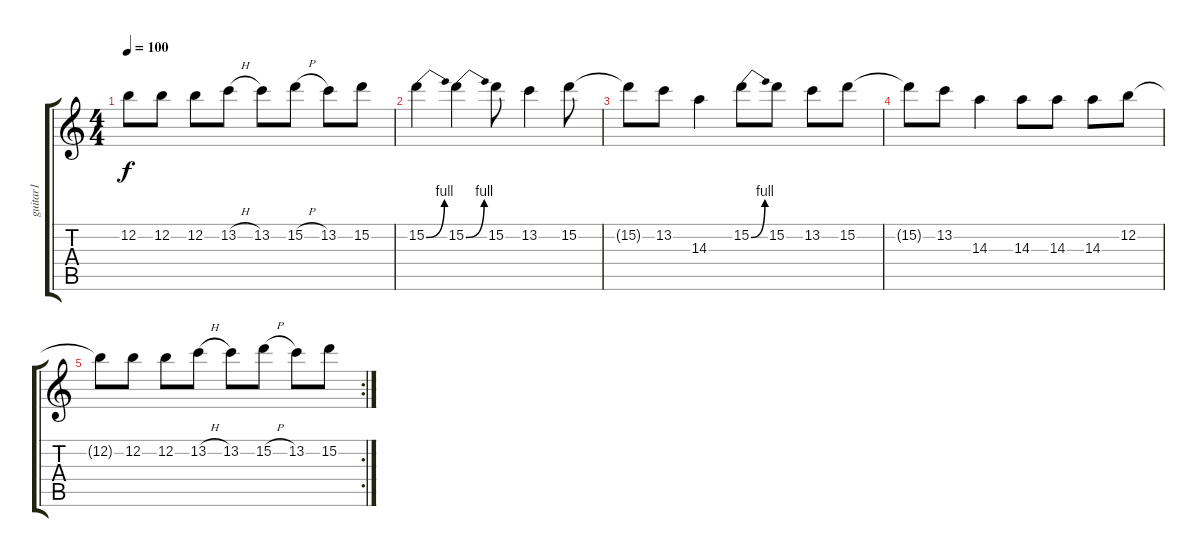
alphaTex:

\track ("guitar1" "guitar1") {instrument distortionguitar}
\staff {score tabs}
\tuning (E4 B3 G3 D3 A2 E2) {hide}
\ts (4 4)
\tempo 100
\clef g2
\ks c
12.2{t}.8{dy f} 12.2.8 12.2.8 13.2{h}.8 13.2.8 15.2{h}.8 13.2.8 15.2.8 |
15.2{be (bend 0 0 60 4)}.4 15.2{be (bend 0 0 60 4)}.4 15.2.8 13.2.4 15.2.8 |
15.2{t}.8 13.2.8 14.3.4 15.2{be (bend 0 0 60 4)}.8 15.2.8 13.2.8 15.2.8 |
15.2{t}.8 13.2.8 14.3.4 14.3.8 14.3.8 14.3.8 12.2.8 |
\rc 2
12.2{t}.8 12.2.8 12.2.8 13.2{h}.8 13.2.8 15.2{h}.8 13.2.8 15.2.8
